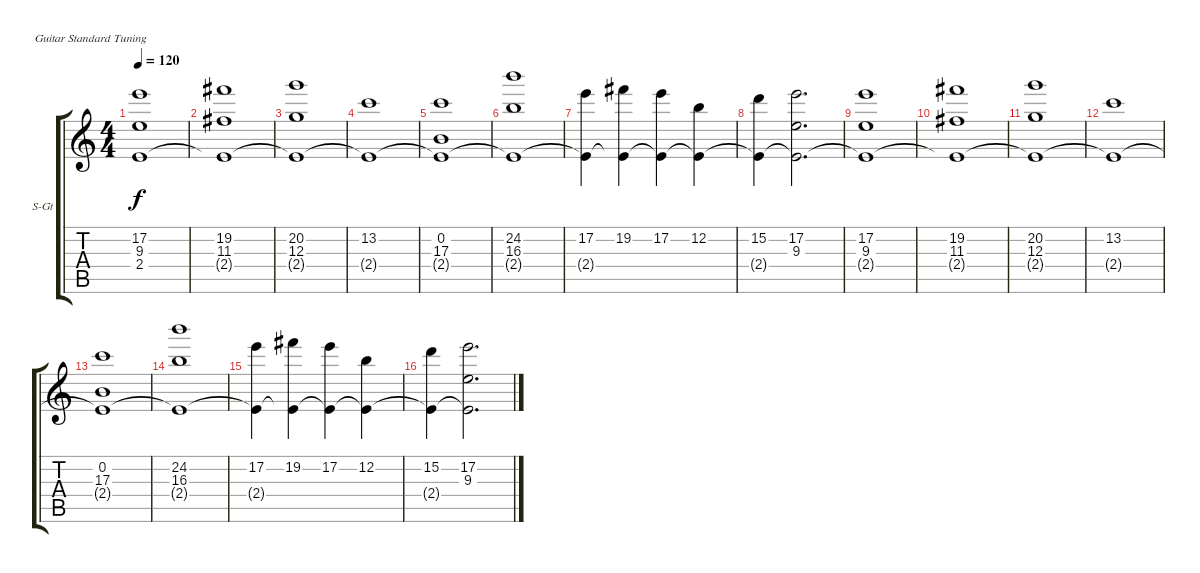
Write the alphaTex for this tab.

\bracketExtendMode groupsimilarinstruments
\firstSystemTrackNameOrientation horizontal
\otherSystemsTrackNameOrientation horizontal
\track ("Синтезатор I" "S-Gt") {instrument voiceoohs}
\staff {score tabs}
\tuning (E4 B3 G3 D3 A2 E2)
\displaytranspose 12
\ts (4 4)
\tempo 120
\clef g2
\ks c
(17.2 9.3 2.4{t}).1{dy f} |
(19.2 11.3 2.4{t}).1 |
(20.2 12.3 2.4{t}).1 |
(13.2 2.4{t}).1 |
(0.2 17.3 2.4{t}).1 |
(24.2 16.3 2.4{t}).1 |
(17.2 2.4{t}).4 (19.2 2.4{t}).4 (17.2 2.4{t}).4 (12.2 2.4{t}).4 |
(15.2 2.4{t}).4 (17.2 9.3 2.4{t}).2{d} |
(17.2 9.3 2.4{t}).1 |
(19.2 11.3 2.4{t}).1 |
(20.2 12.3 2.4{t}).1 |
(13.2 2.4{t}).1 |
(0.2 17.3 2.4{t}).1 |
(24.2 16.3 2.4{t}).1 |
(17.2 2.4{t}).4 (19.2 2.4{t}).4 (17.2 2.4{t}).4 (12.2 2.4{t}).4 |
(15.2 2.4{t}).4 (17.2 9.3 2.4{t}).2{d}
